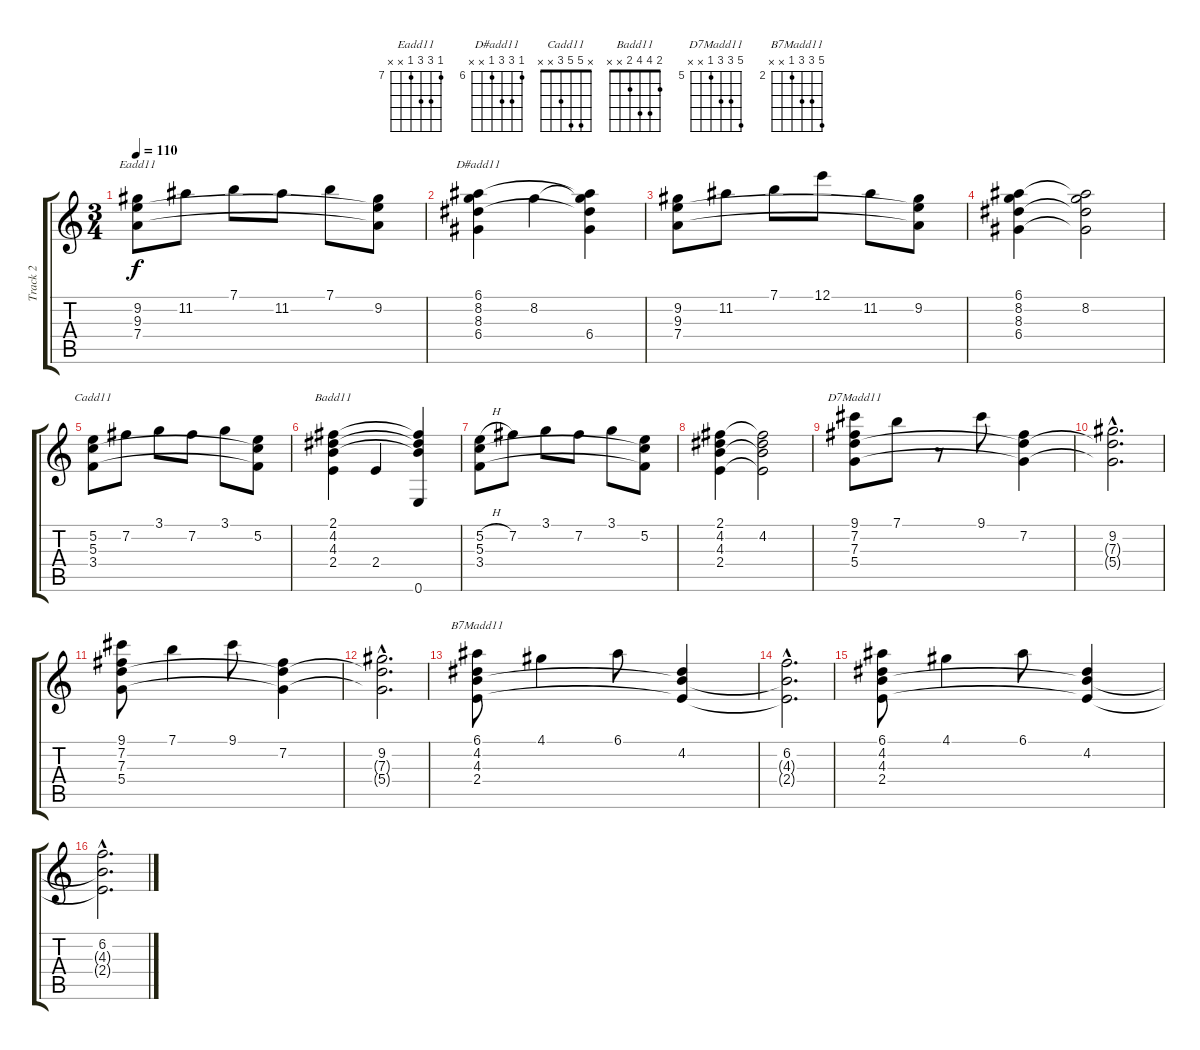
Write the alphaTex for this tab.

\track ("Track 2" "Track 2") {instrument acousticbass}
\staff {score tabs}
\tuning (E4 B3 G3 D3 A2 E2) {hide}
\chord ("Eadd11" 7 9 9 7 x x) {firstfret 7}
\chord ("D#add11" 6 8 8 6 x x) {firstfret 6}
\chord ("Cadd11" x 5 5 3 x x)
\chord ("Badd11" 2 4 4 2 x x)
\chord ("D7Madd11" 9 7 7 5 x x) {firstfret 5}
\chord ("B7Madd11" 6 4 4 2 x x) {firstfret 2}
\ts (3 4)
\tempo 110
\clef g2
\ks c
(9.2 9.3 7.4).8{ch "Eadd11" dy f instrument acousticbass} 11.2.8 7.1.8 11.2.8 7.1.8 (9.2 9.3{t} 7.4{t}).8 |
(6.1 8.2 8.3 6.4).4{ch "D#add11"} 8.2.4 (6.1{t} 8.2{t} 8.3{t} 6.4).4 |
(9.2 9.3 7.4).8 11.2.8 7.1.8 12.1.8 11.2.8 (9.2 9.3{t} 7.4{t}).8 |
(6.1 8.2 8.3 6.4).4 (6.1{t} 8.2 8.3{t} 6.4{t}).2 |
(5.2 5.3 3.4).8{ch "Cadd11"} 7.2.8 3.1.8 7.2.8 3.1.8 (5.2 5.3{t} 3.4{t}).8 |
(2.1 4.2 4.3 2.4).4{ch "Badd11"} 2.4.4 (2.1{t} 4.2{t} 4.3{t} 0.6).4 |
(5.2{h} 5.3 3.4).8 7.2.8 3.1.8 7.2.8 3.1.8 (5.2 5.3{t} 3.4{t}).8 |
(2.1 4.2 4.3 2.4).4 (2.1{t} 4.2 4.3{t} 2.4{t}).2 |
(9.1 7.2 7.3 5.4).8{ch "D7Madd11"} 7.1.8 r.8 9.1.8 (7.2 7.3{t} 5.4{t}).4 |
(9.2{hac} 7.3{hac t} 5.4{hac t}).2{d} |
(9.1 7.2 7.3 5.4).8 7.1.4 9.1.8 (7.2 7.3{t} 5.4{t}).4 |
(9.2{hac} 7.3{hac t} 5.4{hac t}).2{d} |
(6.1 4.2 4.3 2.4).8{ch "B7Madd11"} 4.1.4 6.1.8 (4.2 4.3{t} 2.4{t}).4 |
(6.2{hac} 4.3{hac t} 2.4{hac t}).2{d} |
(6.1 4.2 4.3 2.4).8 4.1.4 6.1.8 (4.2 4.3{t} 2.4{t}).4 |
(6.2{hac} 4.3{hac t} 2.4{hac t}).2{d}
